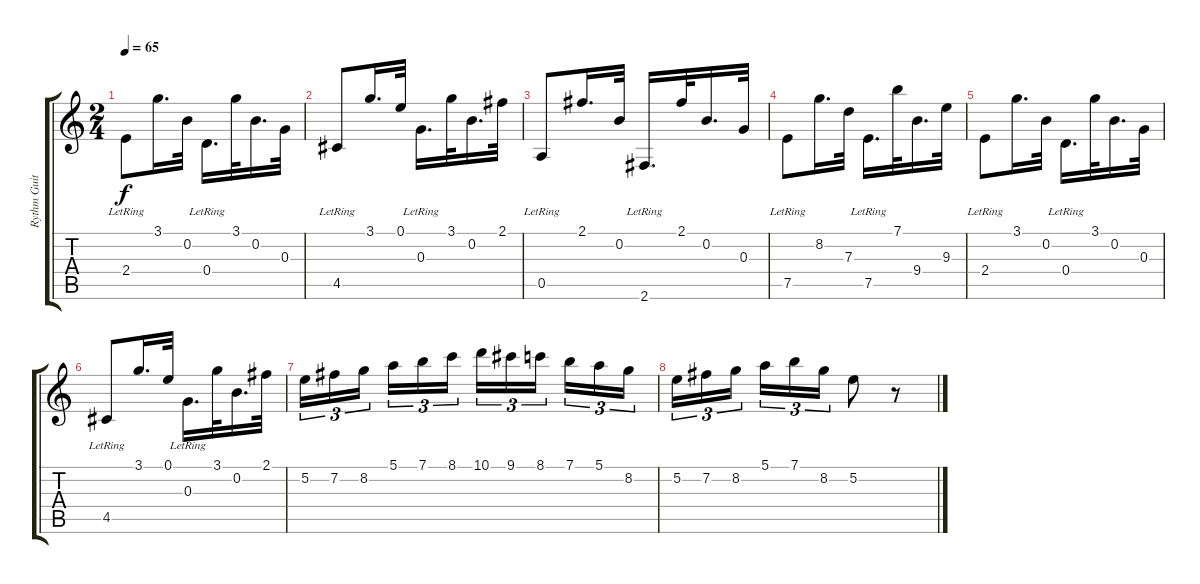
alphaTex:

\track ("Rythm Guitar" "Rythm Guit") {instrument acousticguitarsteel}
\staff {score tabs}
\tuning (E4 B3 G3 D3 A2 E2) {hide}
\ts (2 4)
\tempo 65
\clef g2
\ks c
2.4{lr}.8{dy f} 3.1.16{d} 0.2.32 0.4{lr}.16{d} 3.1.32 0.2.16{d} 0.3.32 |
4.5{lr}.8{txt ""} 3.1.16{d} 0.1.32 0.3{lr}.16{d} 3.1.32 0.2.16{d} 2.1.32 |
0.5{lr}.8 2.1.16{d} 0.2.32 2.6{lr}.16{d} 2.1.32 0.2.16{d} 0.3.32 |
7.5{lr}.8 8.2.16{d} 7.3.32 7.5{lr}.16{d} 7.1.32 9.4.16{d} 9.3.32 |
2.4{lr}.8 3.1.16{d} 0.2.32 0.4{lr}.16{d} 3.1.32 0.2.16{d} 0.3.32 |
4.5{lr}.8 3.1.16{d} 0.1.32 0.3{lr}.16{d} 3.1.32 0.2.16{d} 2.1.32 |
5.2.16{tu (3 2)} 7.2.16{tu (3 2)} 8.2.16{tu (3 2) beam splitsecondary} 5.1.16{tu (3 2)} 7.1.16{tu (3 2)} 8.1.16{tu (3 2)} 10.1.16{tu (3 2)} 9.1.16{tu (3 2)} 8.1.16{tu (3 2) beam splitsecondary} 7.1.16{tu (3 2)} 5.1.16{tu (3 2)} 8.2.16{tu (3 2)} |
5.2.16{tu (3 2)} 7.2.16{tu (3 2)} 8.2.16{tu (3 2) beam splitsecondary} 5.1.16{tu (3 2)} 7.1.16{tu (3 2)} 8.2.16{tu (3 2)} 5.2.8 r.8
